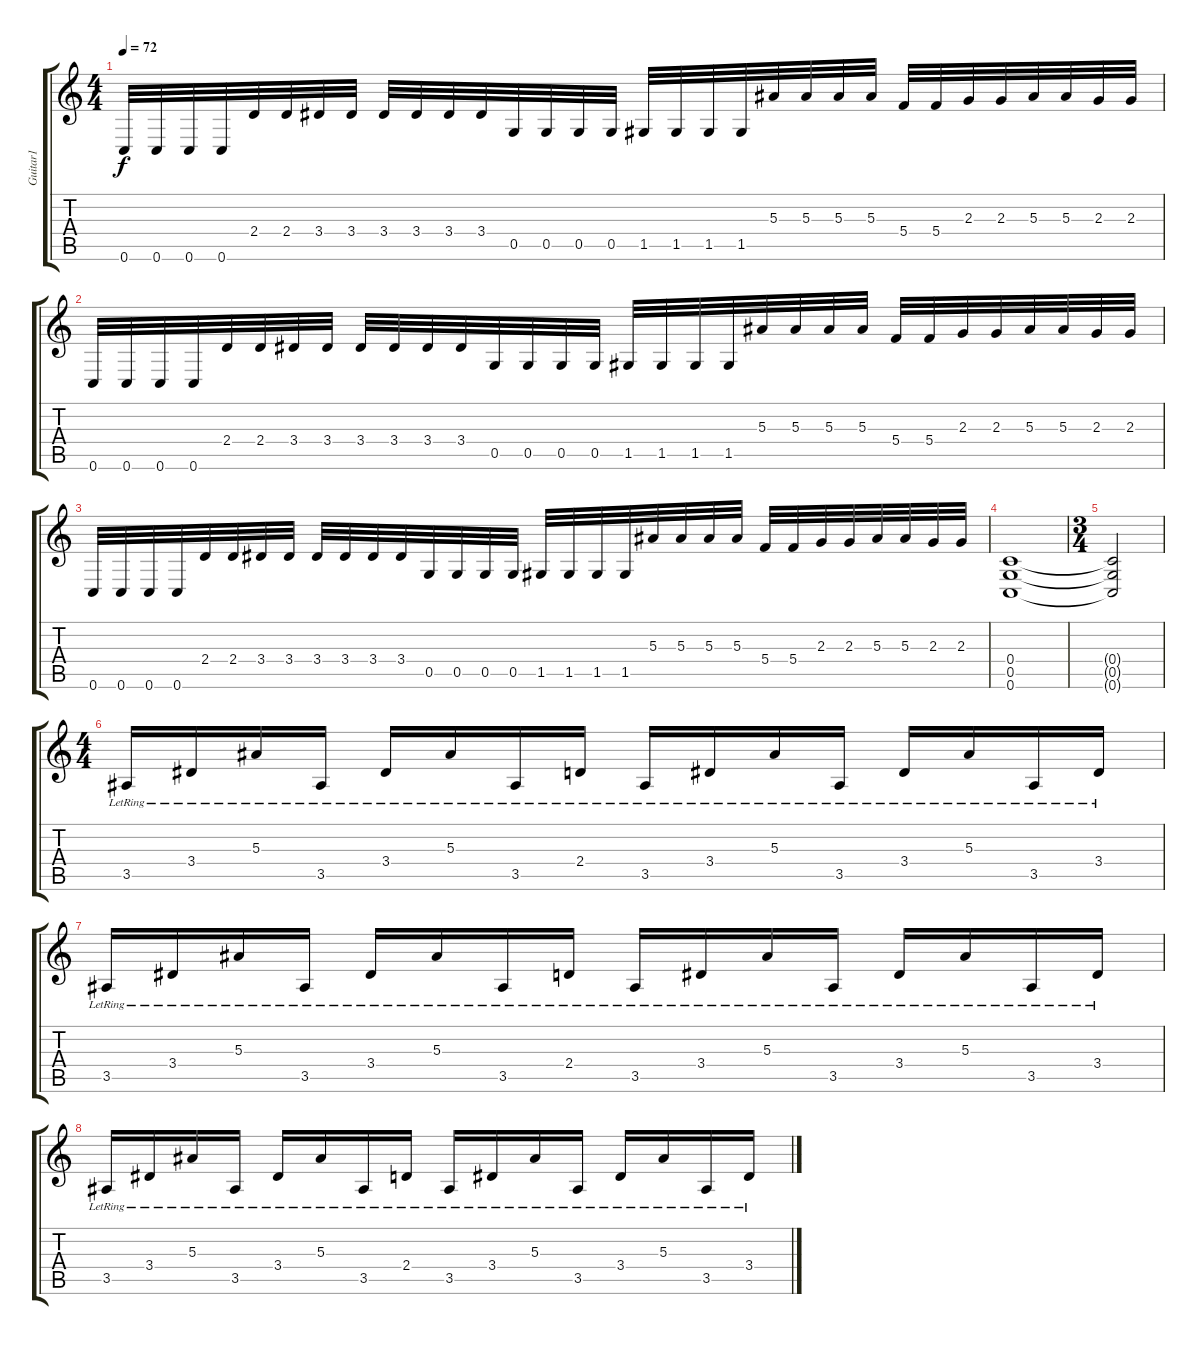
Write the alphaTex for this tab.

\track ("Guitar1" "Guitar1") {instrument distortionguitar}
\staff {score tabs}
\tuning (D4 A3 F3 C3 G2 C2) {hide}
\ts (4 4)
\tempo 72
\clef g2
\ks c
0.6.32{dy f} 0.6.32 0.6.32 0.6.32 2.4.32 2.4.32 3.4.32 3.4.32 3.4.32 3.4.32 3.4.32 3.4.32 0.5.32 0.5.32 0.5.32 0.5.32 1.5.32 1.5.32 1.5.32 1.5.32 5.3.32 5.3.32 5.3.32 5.3.32 5.4.32 5.4.32 2.3.32 2.3.32 5.3.32 5.3.32 2.3.32 2.3.32 |
0.6.32 0.6.32 0.6.32 0.6.32 2.4.32 2.4.32 3.4.32 3.4.32 3.4.32 3.4.32 3.4.32 3.4.32 0.5.32 0.5.32 0.5.32 0.5.32 1.5.32 1.5.32 1.5.32 1.5.32 5.3.32 5.3.32 5.3.32 5.3.32 5.4.32 5.4.32 2.3.32 2.3.32 5.3.32 5.3.32 2.3.32 2.3.32 |
0.6.32 0.6.32 0.6.32 0.6.32 2.4.32 2.4.32 3.4.32 3.4.32 3.4.32 3.4.32 3.4.32 3.4.32 0.5.32 0.5.32 0.5.32 0.5.32 1.5.32 1.5.32 1.5.32 1.5.32 5.3.32 5.3.32 5.3.32 5.3.32 5.4.32 5.4.32 2.3.32 2.3.32 5.3.32 5.3.32 2.3.32 2.3.32 |
(0.4 0.5 0.6).1{volume 0} |
\ts (3 4)
(0.4{t} 0.5{t} 0.6{t}).2 |
\ts (4 4)
3.5{lr}.16{volume 15 instrument electricguitarclean} 3.4{lr}.16 5.3{lr}.16 3.5{lr}.16 3.4{lr}.16 5.3{lr}.16 3.5{lr}.16 2.4{lr}.16 3.5{lr}.16 3.4{lr}.16 5.3{lr}.16 3.5{lr}.16 3.4{lr}.16 5.3{lr}.16 3.5{lr}.16 3.4{lr}.16 |
3.5{lr}.16 3.4{lr}.16 5.3{lr}.16 3.5{lr}.16 3.4{lr}.16 5.3{lr}.16 3.5{lr}.16 2.4{lr}.16 3.5{lr}.16 3.4{lr}.16 5.3{lr}.16 3.5{lr}.16 3.4{lr}.16 5.3{lr}.16 3.5{lr}.16 3.4{lr}.16 |
3.5{lr}.16 3.4{lr}.16 5.3{lr}.16 3.5{lr}.16 3.4{lr}.16 5.3{lr}.16 3.5{lr}.16 2.4{lr}.16 3.5{lr}.16 3.4{lr}.16 5.3{lr}.16 3.5{lr}.16 3.4{lr}.16 5.3{lr}.16 3.5{lr}.16 3.4{lr}.16
